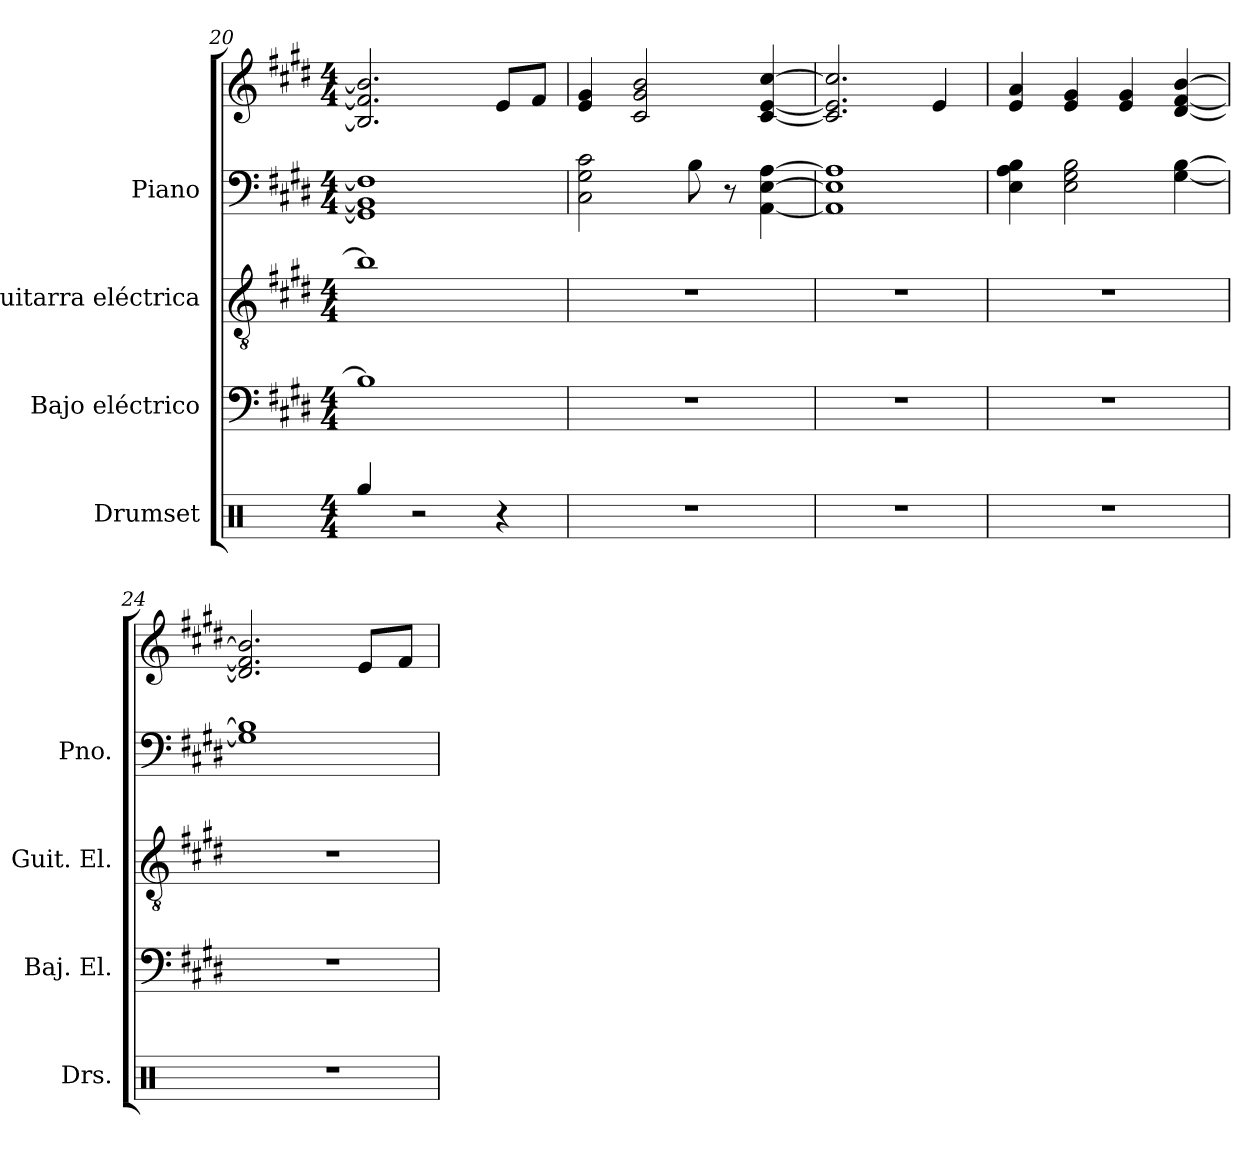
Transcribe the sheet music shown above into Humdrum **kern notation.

**kern	**kern	**kern	**kern	**kern
*part4	*part3	*part2	*part1	*part1
*staff5	*staff4	*staff3	*staff2	*staff1
*I"Drumset	*I"Bajo eléctrico	*I"Guitarra eléctrica	*I"Piano	*
*I'Drs.	*I'Baj. El.	*I'Guit. El.	*I'Pno.	*
*clefX	*clefF4	*clefGv2	*clefF4	*clefG2
*	*ITrd7c12	*	*	*
*k[]	*k[f#c#g#d#]	*k[f#c#g#d#]	*k[f#c#g#d#]	*k[f#c#g#d#]
*M4/4	*M4/4	*M4/4	*M4/4	*M4/4
=20	=20	=20	=20	=20
4Rgg/	1BB]	1b]	1GG#] 1BB] 1F#]	2.B/] 2.f#/] 2.b/]
2r	.	.	.	.
4r	.	.	.	8e/L
.	.	.	.	8f#/J
=21	=21	=21	=21	=21
1r	1r	1r	2C#\ 2G#\ 2c#\	4e/ 4g#/
.	.	.	.	2c#/ 2g#/ 2b/
.	.	.	8B\	.
.	.	.	8r	.
.	.	.	[4AA\ [4E\ [4A\	[4c#/ [4e/ [4cc#/
=22	=22	=22	=22	=22
1r	1r	1r	1AA] 1E] 1A]	2.c#/] 2.e/] 2.cc#/]
.	.	.	.	4e/
=23	=23	=23	=23	=23
1r	1r	1r	4E\ 4A\ 4B\	4e/ 4a/
.	.	.	2E\ 2G#\ 2B\	4e/ 4g#/
.	.	.	.	4e/ 4g#/
.	.	.	[4G#\ [4B\	[4d#/ [4f#/ [4b/
=24	=24	=24	=24	=24
1r	1r	1r	1G#] 1B]	2.d#/] 2.f#/] 2.b/]
.	.	.	.	8e/L
.	.	.	.	8f#/J
=	=	=	=	=
*-	*-	*-	*-	*-
